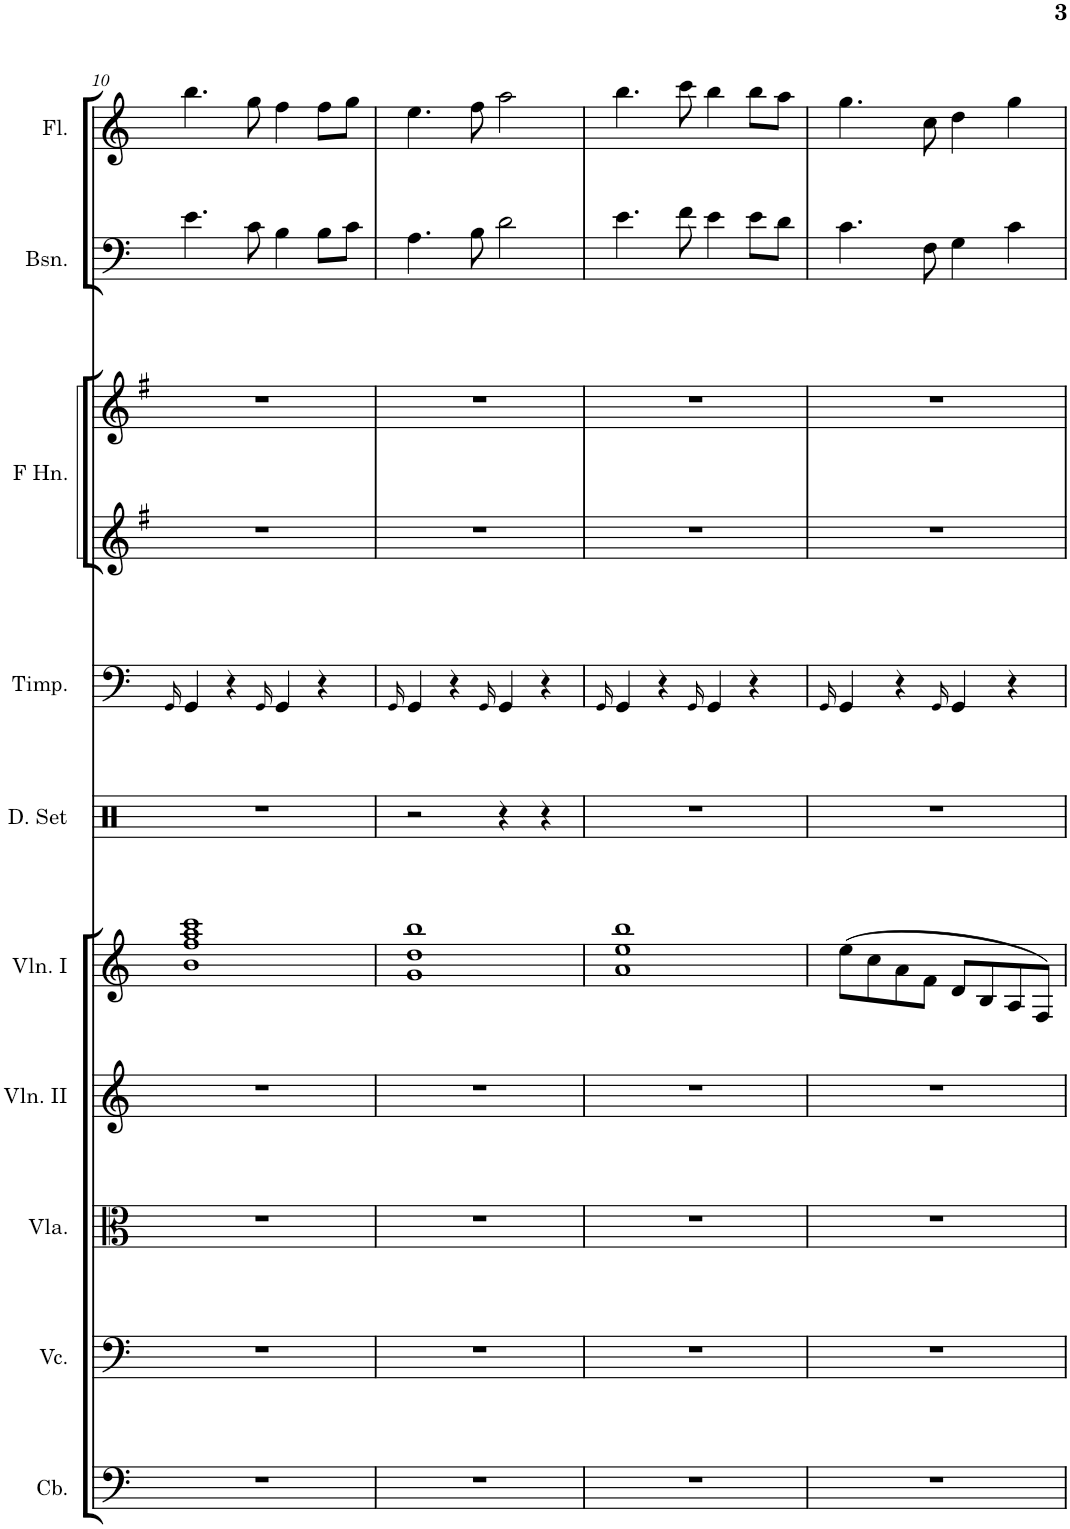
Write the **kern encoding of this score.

**kern	**kern	**kern	**kern	**kern	**kern	**kern	**kern	**kern	**kern	**kern
*part10	*part9	*part8	*part7	*part6	*part5	*part4	*part3	*part3	*part2	*part1
*staff11	*staff10	*staff9	*staff8	*staff7	*staff6	*staff5	*staff4	*staff3	*staff2	*staff1
*I"Contrabasses	*I"Violoncellos	*I"Violas	*I"Violins II	*I"Violins I	*I"Drumset	*I"Timpani	*I"Horns in F	*	*I"Bassoons	*I"Flutes
*I'Cb.	*I'Vc.	*I'Vla.	*I'Vln. II	*I'Vln. I	*I'D. Set	*I'Timp.	*	*	*I'Bsn.	*I'Fl.
!!LO:PB:g=z
*clefF4	*clefF4	*clefC3	*clefG2	*clefG2	*clefX	*clefF4	*clefG2	*clefG2	*clefF4	*clefG2
*Trd7c12	*	*	*	*	*	*	*Trd4c7	*Trd4c7	*	*
*k[]	*k[]	*k[]	*k[]	*k[]	*k[]	*k[]	*k[f#]	*k[f#]	*k[]	*k[]
*M4/4	*M4/4	*M4/4	*M4/4	*M4/4	*M4/4	*M4/4	*M4/4	*M4/4	*M4/4	*M4/4
=10	=10	=10	=10	=10	=10	=10	=10	=10	=10	=10
.	.	.	.	.	.	16qGG/	.	.	.	.
1r	1r	1r	1r	1b 1ff 1aa 1ccc	1r	4GG/	1r	1r	4.e\	4.bb\
.	.	.	.	.	.	4r	.	.	.	.
.	.	.	.	.	.	.	.	.	8c\	8gg\
.	.	.	.	.	.	16qGG/	.	.	.	.
.	.	.	.	.	.	4GG/	.	.	4B\	4ff\
.	.	.	.	.	.	4r	.	.	8B\L	8ff\L
.	.	.	.	.	.	.	.	.	8c\J	8gg\J
=11	=11	=11	=11	=11	=11	=11	=11	=11	=11	=11
.	.	.	.	.	.	16qGG/	.	.	.	.
1r	1r	1r	1r	1g 1dd 1bb	2r	4GG/	1r	1r	4.A\	4.ee\
.	.	.	.	.	.	4r	.	.	.	.
.	.	.	.	.	.	.	.	.	8B\	8ff\
.	.	.	.	.	.	16qGG/	.	.	.	.
.	.	.	.	.	4r	4GG/	.	.	2d\	2aa\
.	.	.	.	.	4r	4r	.	.	.	.
=12	=12	=12	=12	=12	=12	=12	=12	=12	=12	=12
.	.	.	.	.	.	16qGG/	.	.	.	.
1r	1r	1r	1r	1a 1ee 1bb	1r	4GG/	1r	1r	4.e\	4.bb\
.	.	.	.	.	.	4r	.	.	.	.
.	.	.	.	.	.	.	.	.	8f\	8ccc\
.	.	.	.	.	.	16qGG/	.	.	.	.
.	.	.	.	.	.	4GG/	.	.	4e\	4bb\
.	.	.	.	.	.	4r	.	.	8e\L	8bb\L
.	.	.	.	.	.	.	.	.	8d\J	8aa\J
=13	=13	=13	=13	=13	=13	=13	=13	=13	=13	=13
.	.	.	.	.	.	16qGG/	.	.	.	.
1r	1r	1r	1r	(8ee\L	1r	4GG/	1r	1r	4.c\	4.gg\
.	.	.	.	8cc\	.	.	.	.	.	.
.	.	.	.	8a\	.	4r	.	.	.	.
.	.	.	.	8f\J	.	.	.	.	8F\	8cc\
.	.	.	.	.	.	16qGG/	.	.	.	.
.	.	.	.	8d/L	.	4GG/	.	.	4G\	4dd\
.	.	.	.	8B/	.	.	.	.	.	.
.	.	.	.	8A/	.	4r	.	.	4c\	4gg\
.	.	.	.	8F/J)	.	.	.	.	.	.
=	=	=	=	=	=	=	=	=	=	=
*-	*-	*-	*-	*-	*-	*-	*-	*-	*-	*-
